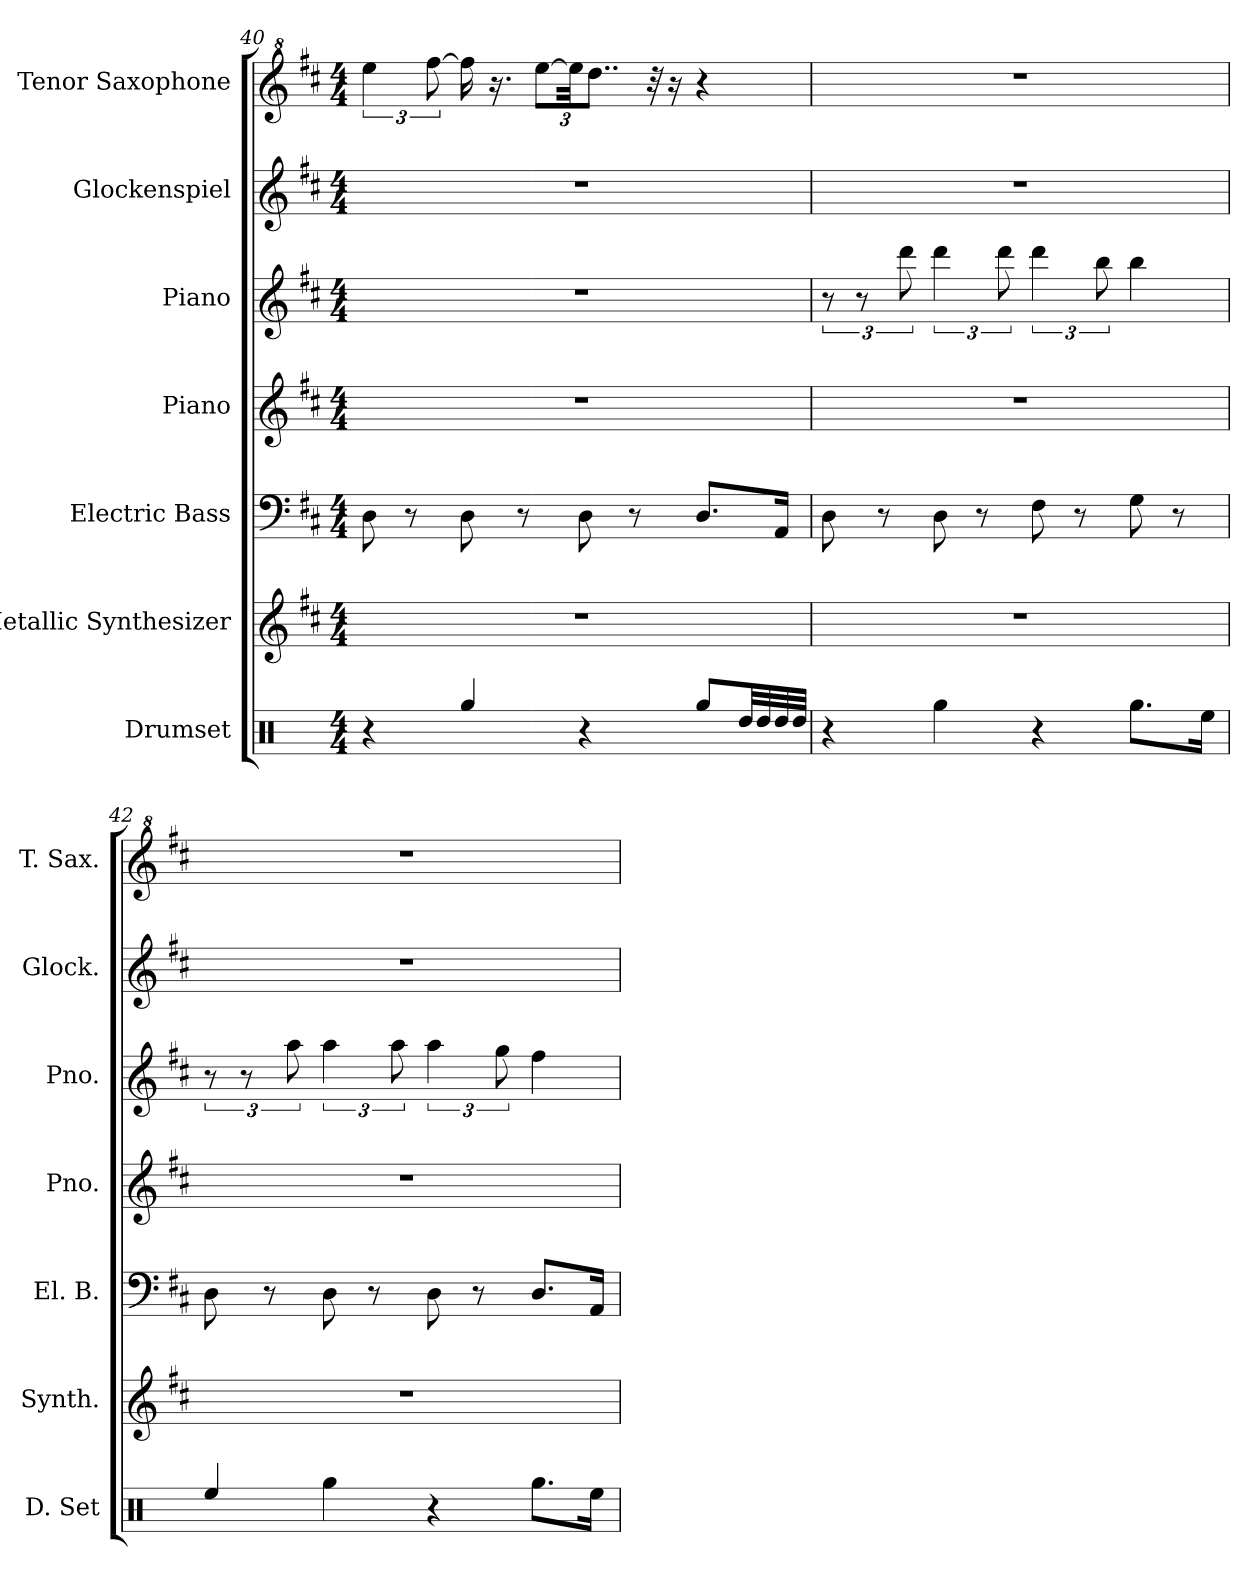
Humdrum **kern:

**kern	**kern	**kern	**kern	**kern	**kern	**kern
*part7	*part6	*part5	*part4	*part3	*part2	*part1
*staff7	*staff6	*staff5	*staff4	*staff3	*staff2	*staff1
*I"Drumset	*I"Metallic Synthesizer	*I"Electric Bass	*I"Piano	*I"Piano	*I"Glockenspiel	*I"Tenor Saxophone
*I'D. Set	*I'Synth.	*I'El. B.	*I'Pno.	*I'Pno.	*I'Glock.	*I'T. Sax.
*clefX	*clefG2	*clefF4	*clefG2	*clefG2	*clefG2	*clefG^2
*	*	*ITrd7c12	*	*	*ITrd-14c-24	*ITrd8c14
*k[]	*k[f#c#]	*k[f#c#]	*k[f#c#]	*k[f#c#]	*k[f#c#]	*k[f#c#]
*M4/4	*M4/4	*M4/4	*M4/4	*M4/4	*M4/4	*M4/4
=40	=40	=40	=40	=40	=40	=40
4r	1r	8DD\	1r	1r	1r	6ee\
.	.	8r	.	.	.	.
.	.	.	.	.	.	[12ff#\
4Rgg/	.	8DD\	.	.	.	16ff#\]
.	.	.	.	.	.	16.r
.	.	8r	.	.	.	.
*	*	*	*	*	*	*Xbrackettup
.	.	.	.	.	.	[12ee\L
.	.	.	.	.	.	48ee\KK]
4r	.	8DD\	.	.	.	.
.	.	.	.	.	.	12..dd\J
.	.	8r	.	.	.	.
.	.	.	.	.	.	32r
.	.	.	.	.	.	16r
8Rgg/L	.	8.DD/L	.	.	.	4r
32Rdd/LL	.	.	.	.	.	.
32Rdd/	.	.	.	.	.	.
32Rdd/	.	16AAA/Jk	.	.	.	.
32Rdd/JJJ	.	.	.	.	.	.
!!LO:PB:g=z
=41	=41	=41	=41	=41	=41	=41
4r	1r	8DD\	1r	12r	1r	1r
.	.	.	.	12r	.	.
.	.	8r	.	.	.	.
.	.	.	.	12ddd\	.	.
4Rgg\	.	8DD\	.	6ddd\	.	.
.	.	8r	.	.	.	.
.	.	.	.	12ddd\	.	.
4r	.	8FF#\	.	6ddd\	.	.
.	.	8r	.	.	.	.
.	.	.	.	12bb\	.	.
8.Rgg\L	.	8GG\	.	4bb\	.	.
.	.	8r	.	.	.	.
16Ree\Jk	.	.	.	.	.	.
=42	=42	=42	=42	=42	=42	=42
4Ree/	1r	8DD\	1r	12r	1r	1r
.	.	.	.	12r	.	.
.	.	8r	.	.	.	.
.	.	.	.	12aa\	.	.
4Rgg\	.	8DD\	.	6aa\	.	.
.	.	8r	.	.	.	.
.	.	.	.	12aa\	.	.
4r	.	8DD\	.	6aa\	.	.
.	.	8r	.	.	.	.
.	.	.	.	12gg\	.	.
8.Rgg\L	.	8.DD/L	.	4ff#\	.	.
16Ree\Jk	.	16AAA/Jk	.	.	.	.
=	=	=	=	=	=	=
*-	*-	*-	*-	*-	*-	*-
